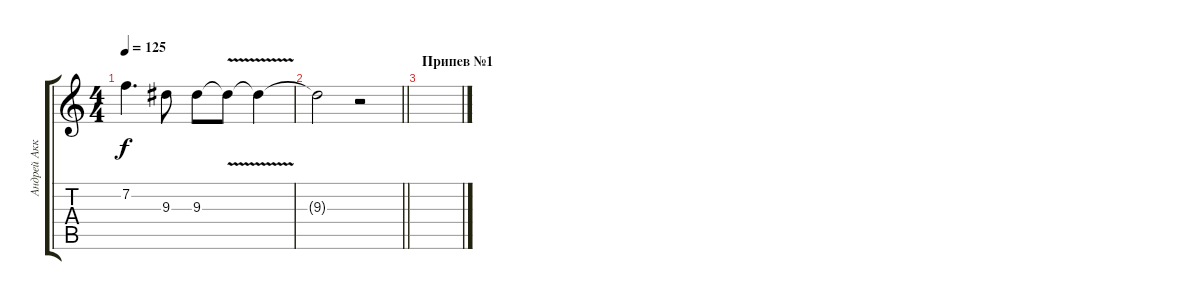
\track ("Андрей Акк" "Андрей Акк") {instrument electricguitarclean}
\staff {score tabs}
\tuning (Eb4 Bb3 Gb3 Db3 Ab2 Eb2) {hide}
\ts (4 4)
\tempo 125
\clef g2
\ks c
7.2.4{d dy f} 9.3.8 9.3.8 9.3{v t}.8 9.3{t}.4 |
\barLineRight lightlight
9.3{t}.2 r.2 |
\section ("" "Припев №1")
